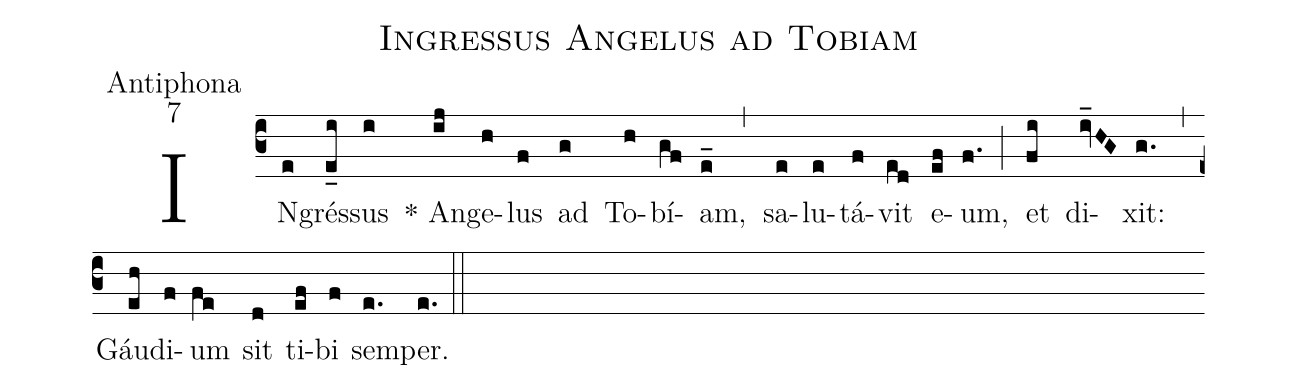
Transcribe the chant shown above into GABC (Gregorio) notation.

name:Ingressus Angelus ad Tobiam;
office-part:Antiphona;
mode:7;
%%
(c3) IN(e)grés(e_i)sus(i) <sp>*</sp> An(ij)ge(h)lus(f) ad(g) To(h)bí(gf)am,(e_) (,) sa(e)lu(e)tá(f)vit(ed) e(ef)um,(f.) (;) et(fi) di(iv_HG)xit:(g.) (,) Gáu(eh)di(f)um(fe) sit(d) ti(ef)bi(f) sem(e.)per.(e.) (::)
